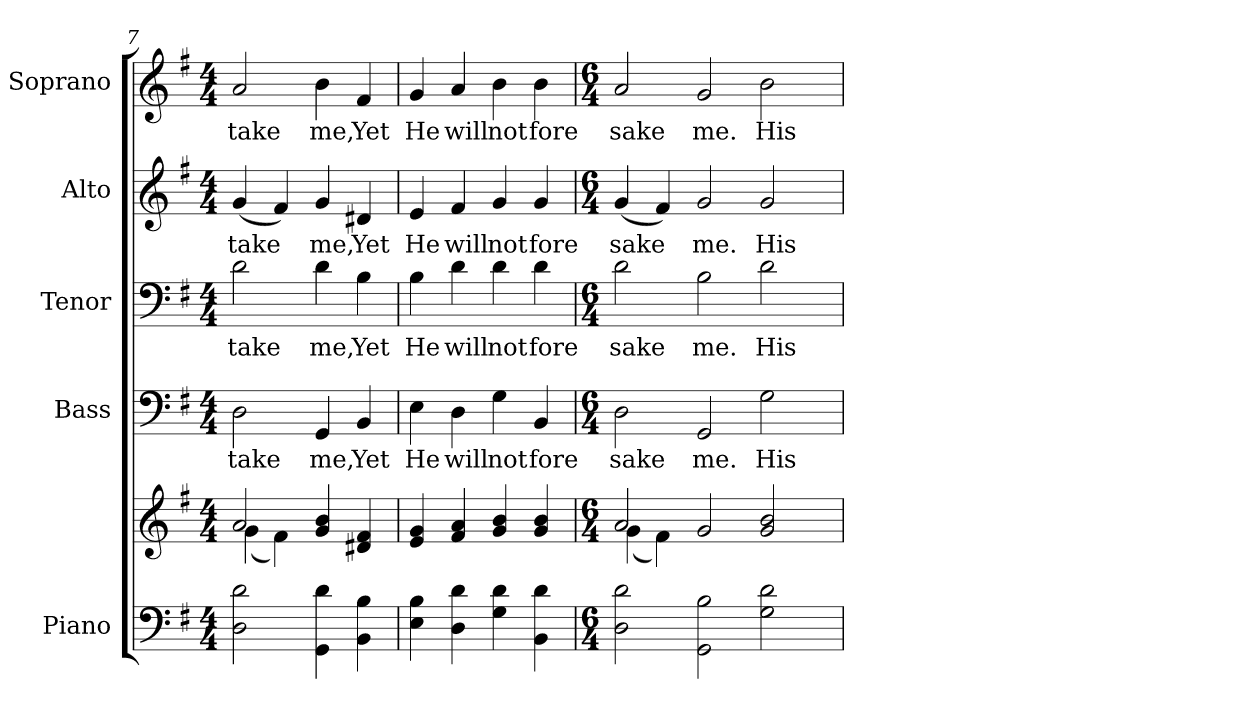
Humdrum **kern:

**kern	**kern	**kern	**text	**kern	**text	**kern	**text	**kern	**text
*part5	*part5	*part4	*part4	*part3	*part3	*part2	*part2	*part1	*part1
*staff6	*staff5	*staff4	*staff4	*staff3	*staff3	*staff2	*staff2	*staff1	*staff1
*I"Piano	*	*I"Bass	*	*I"Tenor	*	*I"Alto	*	*I"Soprano	*
*I'Pno.	*	*I'B.	*	*I'T.	*	*I'A.	*	*I'S.	*
!!LO:PB:g=z
*clefF4	*clefG2	*clefF4	*	*clefF4	*	*clefG2	*	*clefG2	*
*k[f#]	*k[f#]	*k[f#]	*	*k[f#]	*	*k[f#]	*	*k[f#]	*
*G:	*G:	*G:	*	*G:	*	*G:	*	*G:	*
*M4/4	*M4/4	*M4/4	*	*M4/4	*	*M4/4	*	*M4/4	*
=7	=7	=7	=7	=7	=7	=7	=7	=7	=7
*	*^	*	*	*	*	*	*	*	*
!	!	!	!	!LO:LY:b:color=#000000	!	!	!	!	!	!
!	!	!	!	!	!	!LO:LY:b:color=#000000	!	!	!	!
!	!	!	!	!	!	!	!	!LO:LY:b:color=#000000	!	!
!	!	!	!	!	!	!	!	!	!	!LO:LY:b:color=#000000
2Di\ 2di	2ai/	(4gi\	2Di\	take	2di\	take	(4gi/	take	2ai/	take
.	.	4f#i\)	.	.	.	.	4f#i/)	.	.	.
!	!	!	!	!LO:LY:b:color=#000000	!	!	!	!	!	!
!	!	!	!	!	!	!LO:LY:b:color=#000000	!	!	!	!
!	!	!	!	!	!	!	!	!LO:LY:b:color=#000000	!	!
!	!	!	!	!	!	!	!	!	!	!LO:LY:b:color=#000000
4GGi\ 4di	4gi/ 4bi	2ryy	4GGi/	me,	4di\	me,	4gi/	me,	4bi\	me,
!	!	!	!	!LO:LY:b:color=#000000	!	!	!	!	!	!
!	!	!	!	!	!	!LO:LY:b:color=#000000	!	!	!	!
!	!	!	!	!	!	!	!	!LO:LY:b:color=#000000	!	!
!	!	!	!	!	!	!	!	!	!	!LO:LY:b:color=#000000
4BBi\ 4Bi	4d#Xi/ 4f#i	.	4BBi/	Yet	4Bi\	Yet	4d#Xi/	Yet	4f#i/	Yet
*	*v	*v	*	*	*	*	*	*	*	*
=8	=8	=8	=8	=8	=8	=8	=8	=8	=8
!	!	!	!LO:LY:b:color=#000000	!	!	!	!	!	!
!	!	!	!	!	!LO:LY:b:color=#000000	!	!	!	!
!	!	!	!	!	!	!	!LO:LY:b:color=#000000	!	!
!	!	!	!	!	!	!	!	!	!LO:LY:b:color=#000000
4Ei\ 4Bi	4ei/ 4gi	4Ei\	He	4Bi\	He	4ei/	He	4gi/	He
!	!	!	!LO:LY:b:color=#000000	!	!	!	!	!	!
!	!	!	!	!	!LO:LY:b:color=#000000	!	!	!	!
!	!	!	!	!	!	!	!LO:LY:b:color=#000000	!	!
!	!	!	!	!	!	!	!	!	!LO:LY:b:color=#000000
4Di\ 4di	4f#i/ 4ai	4Di\	will	4di\	will	4f#i/	will	4ai/	will
!	!	!	!LO:LY:b:color=#000000	!	!	!	!	!	!
!	!	!	!	!	!LO:LY:b:color=#000000	!	!	!	!
!	!	!	!	!	!	!	!LO:LY:b:color=#000000	!	!
!	!	!	!	!	!	!	!	!	!LO:LY:b:color=#000000
4Gi\ 4di	4gi/ 4bi	4Gi\	not	4di\	not	4gi/	not	4bi\	not
!	!	!	!LO:LY:b:color=#000000	!	!	!	!	!	!
!	!	!	!	!	!LO:LY:b:color=#000000	!	!	!	!
!	!	!	!	!	!	!	!LO:LY:b:color=#000000	!	!
!	!	!	!	!	!	!	!	!	!LO:LY:b:color=#000000
4BBi\ 4di	4gi/ 4bi	4BBi/	fore	4di\	fore	4gi/	fore	4bi\	fore
!!LO:PB:g=z
=9	=9	=9	=9	=9	=9	=9	=9	=9	=9
*M6/4	*M6/4	*M6/4	*	*M6/4	*	*M6/4	*	*M6/4	*
*	*^	*	*	*	*	*	*	*	*
!	!	!	!	!LO:LY:b:color=#000000	!	!	!	!	!	!
!	!	!	!	!	!	!LO:LY:b:color=#000000	!	!	!	!
!	!	!	!	!	!	!	!	!LO:LY:b:color=#000000	!	!
!	!	!	!	!	!	!	!	!	!	!LO:LY:b:color=#000000
2Di\ 2di	2ai/	(4gi\	2Di\	sake	2di\	sake	(4gi/	sake	2ai/	sake
.	.	4f#i\)	.	.	.	.	4f#i/)	.	.	.
!	!	!	!	!LO:LY:b:color=#000000	!	!	!	!	!	!
!	!	!	!	!	!	!LO:LY:b:color=#000000	!	!	!	!
!	!	!	!	!	!	!	!	!LO:LY:b:color=#000000	!	!
!	!	!	!	!	!	!	!	!	!	!LO:LY:b:color=#000000
2GGi\ 2Bi	2gi/	2ryy	2GGi/	me.	2Bi\	me.	2gi/	me.	2gi/	me.
!	!	!	!	!LO:LY:b:color=#000000	!	!	!	!	!	!
!	!	!	!	!	!	!LO:LY:b:color=#000000	!	!	!	!
!	!	!	!	!	!	!	!	!LO:LY:b:color=#000000	!	!
!	!	!	!	!	!	!	!	!	!	!LO:LY:b:color=#000000
2Gi\ 2di	2gi/ 2bi	4ryy	2Gi\	His	2di\	His	2gi/	His	2bi\	His
.	.	4ryy	.	.	.	.	.	.	.	.
*	*v	*v	*	*	*	*	*	*	*	*
=	=	=	=	=	=	=	=	=	=
*-	*-	*-	*-	*-	*-	*-	*-	*-	*-
